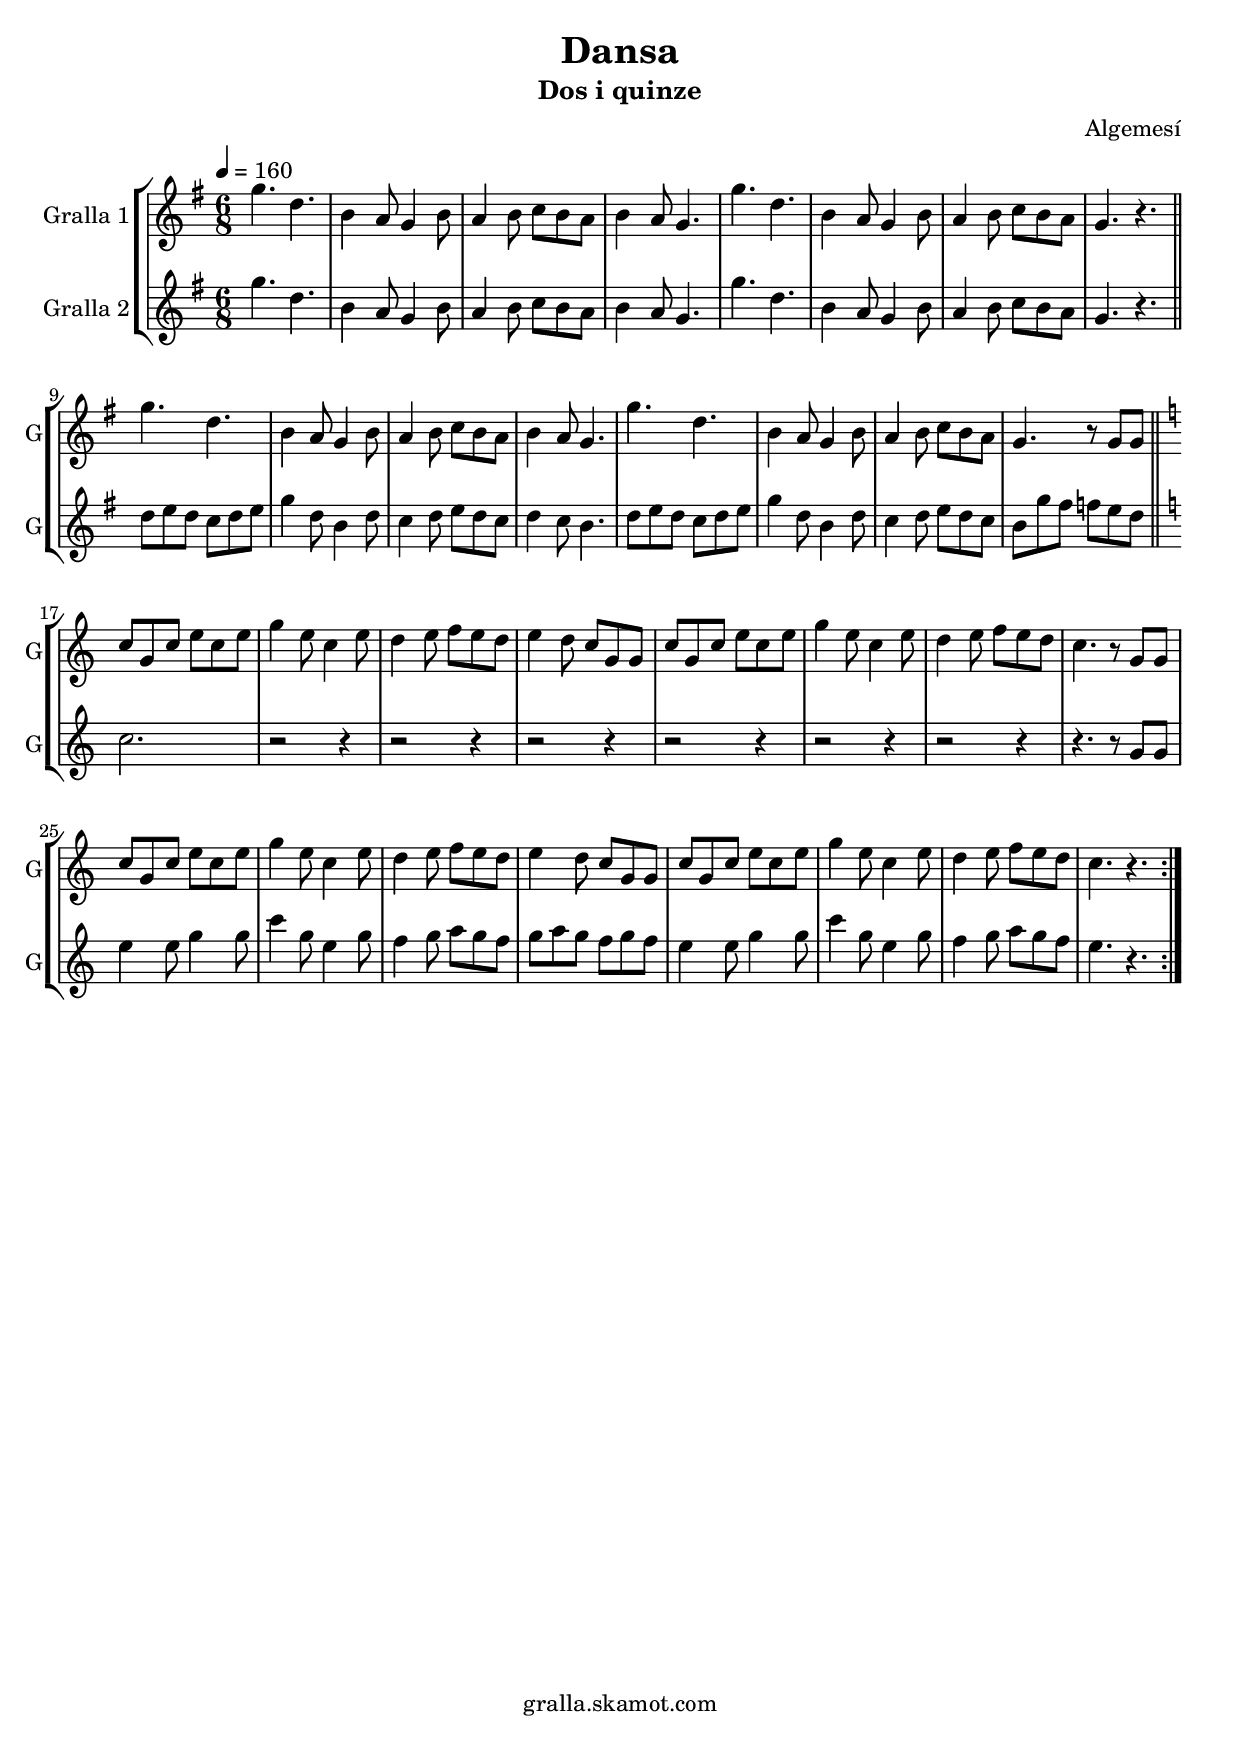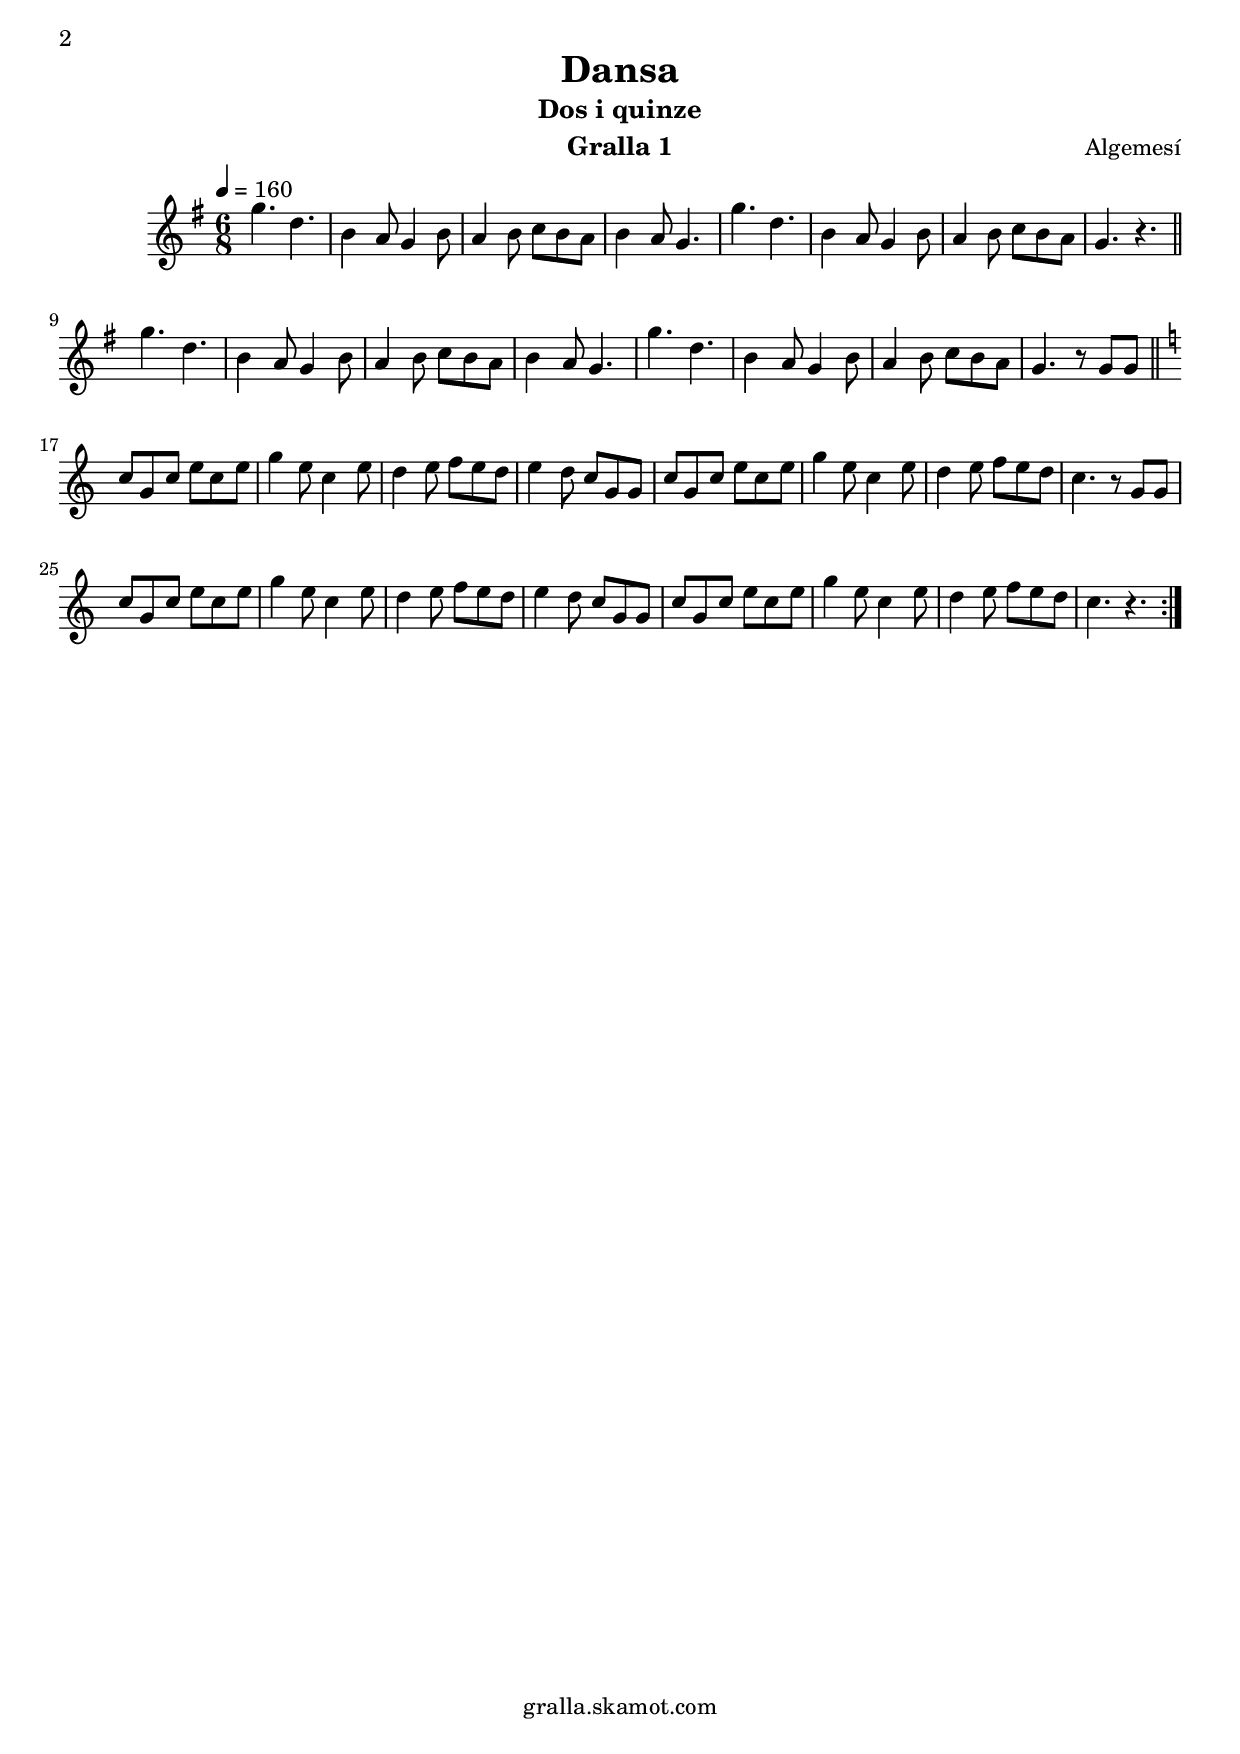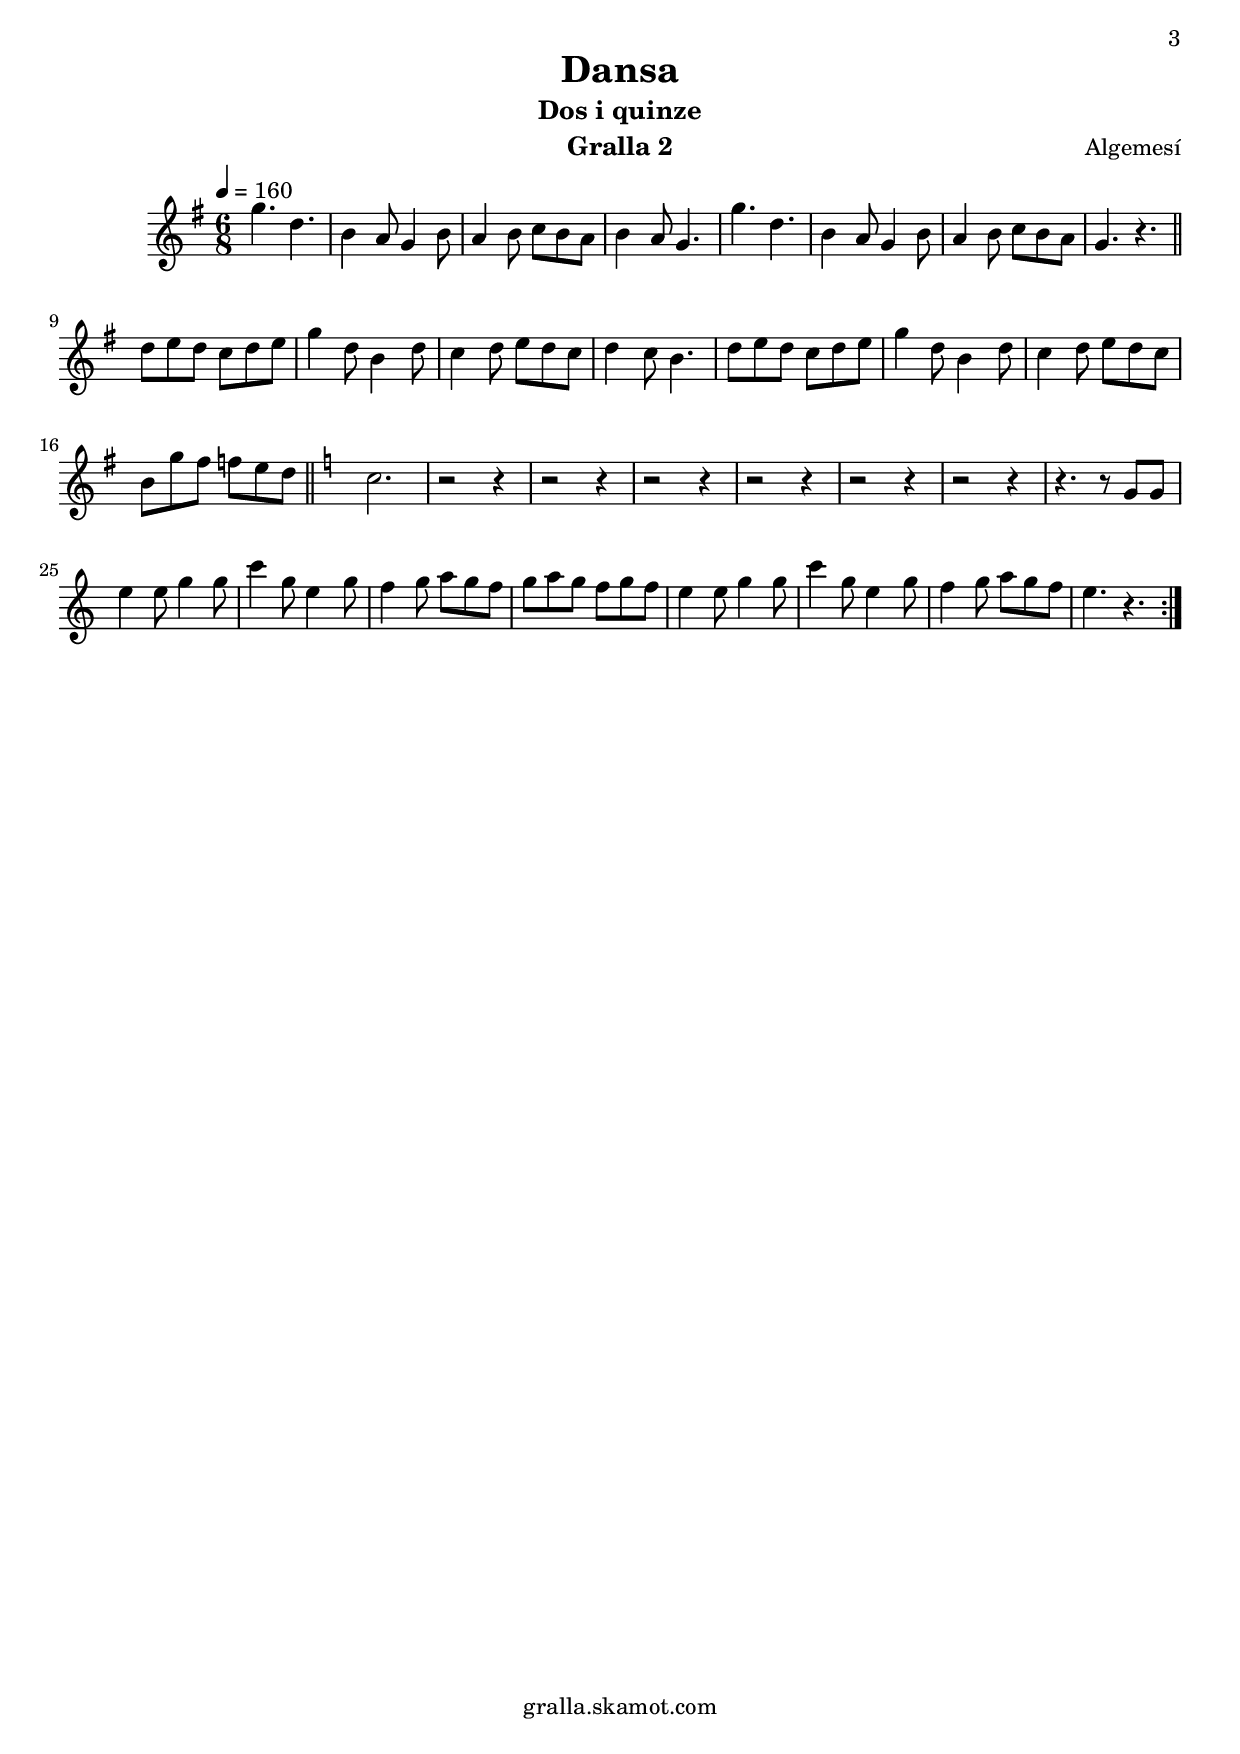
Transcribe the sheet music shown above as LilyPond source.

\version "2.16.2"

\header {
  dedication=""
  title="Dansa"
  subtitle="Dos i quinze"
  subsubtitle=""
  poet=""
  meter=""
  piece=""
  composer="Algemesí"
  arranger=""
  opus=""
  instrument=""
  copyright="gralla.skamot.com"
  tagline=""
}

liniaroAa =
\relative g''
{
  \tempo 4=160
  \clef treble
  \key g \major
  \time 6/8
  \repeat volta 2 { g4. d  |
  b4 a8 g4 b8  |
  a4 b8 c b a  |
  b4 a8 g4.  |
  %05
  g'4. d  |
  b4 a8 g4 b8  |
  a4 b8 c b a  |
  g4. r  \bar "||"
  g'4. d  |
  %10
  b4 a8 g4 b8  |
  a4 b8 c b a  |
  b4 a8 g4.  |
  g'4. d  |
  b4 a8 g4 b8  |
  %15
  a4 b8 c b a  |
  g4. r8 g g  \bar "||"
  \key c \major   c8 g c e c e  |
  g4 e8 c4 e8  |
  d4 e8 f e d  |
  %20
  e4 d8 c g g  |
  c8 g c e c e  |
  g4 e8 c4 e8  |
  d4 e8 f e d  |
  c4. r8 g g  |
  %25
  c8 g c e c e  |
  g4 e8 c4 e8  |
  d4 e8 f e d  |
  e4 d8 c g g  |
  c8 g c e c e  |
  %30
  g4 e8 c4 e8  |
  d4 e8 f e d  |
  c4. r  | }
}

liniaroAb =
\relative g''
{
  \tempo 4=160
  \clef treble
  \key g \major
  \time 6/8
  \repeat volta 2 { g4. d  |
  b4 a8 g4 b8  |
  a4 b8 c b a  |
  b4 a8 g4.  |
  %05
  g'4. d  |
  b4 a8 g4 b8  |
  a4 b8 c b a  |
  g4. r  \bar "||"
  d'8 e d c d e  |
  %10
  g4 d8 b4 d8  |
  c4 d8 e d c  |
  d4 c8 b4.  |
  d8 e d c d e  |
  g4 d8 b4 d8  |
  %15
  c4 d8 e d c  |
  b8 g' fis f e d  \bar "||"
  \key c \major   c2.  |
  r2 r4  |
  r2 r4  |
  %20
  r2 r4  |
  r2 r4  |
  r2 r4  |
  r2 r4  |
  r4. r8 g g  |
  %25
  e'4 e8 g4 g8  |
  c4 g8 e4 g8  |
  f4 g8 a g f  |
  g8 a g f g f  |
  e4 e8 g4 g8  |
  %30
  c4 g8 e4 g8  |
  f4 g8 a g f  |
  e4. r  | }
}

\bookpart {
  \score {
    \new StaffGroup {
      \override Score.RehearsalMark.self-alignment-X = #LEFT
      <<
        \new Staff \with {instrumentName = #"Gralla 1" shortInstrumentName = #"G"} \liniaroAa
        \new Staff \with {instrumentName = #"Gralla 2" shortInstrumentName = #"G"} \liniaroAb
      >>
    }
    \layout {}
  }
  \score { \unfoldRepeats
    \new StaffGroup {
      \override Score.RehearsalMark.self-alignment-X = #LEFT
      <<
        \new Staff \with {instrumentName = #"Gralla 1" shortInstrumentName = #"G"} \liniaroAa
        \new Staff \with {instrumentName = #"Gralla 2" shortInstrumentName = #"G"} \liniaroAb
      >>
    }
    \midi {
      \set Staff.midiInstrument = "oboe"
      \set DrumStaff.midiInstrument = "drums"
    }
  }
}

\bookpart {
  \header {instrument="Gralla 1"}
  \score {
    \new StaffGroup {
      \override Score.RehearsalMark.self-alignment-X = #LEFT
      <<
        \new Staff \liniaroAa
      >>
    }
    \layout {}
  }
  \score { \unfoldRepeats
    \new StaffGroup {
      \override Score.RehearsalMark.self-alignment-X = #LEFT
      <<
        \new Staff \liniaroAa
      >>
    }
    \midi {
      \set Staff.midiInstrument = "oboe"
      \set DrumStaff.midiInstrument = "drums"
    }
  }
}

\bookpart {
  \header {instrument="Gralla 2"}
  \score {
    \new StaffGroup {
      \override Score.RehearsalMark.self-alignment-X = #LEFT
      <<
        \new Staff \liniaroAb
      >>
    }
    \layout {}
  }
  \score { \unfoldRepeats
    \new StaffGroup {
      \override Score.RehearsalMark.self-alignment-X = #LEFT
      <<
        \new Staff \liniaroAb
      >>
    }
    \midi {
      \set Staff.midiInstrument = "oboe"
      \set DrumStaff.midiInstrument = "drums"
    }
  }
}

